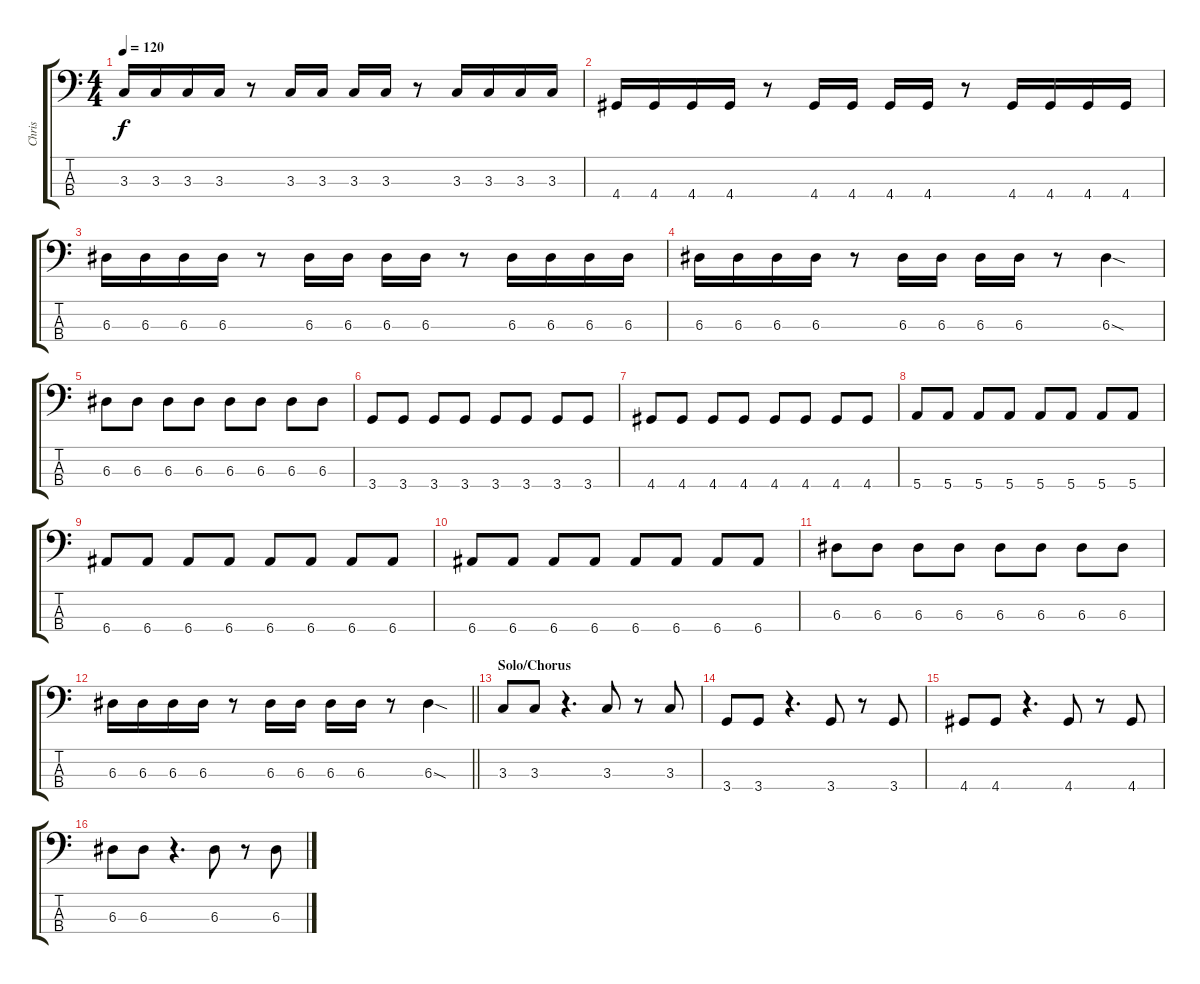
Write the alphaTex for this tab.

\track ("Chris" "Chris") {instrument electricbassfinger}
\staff {score tabs}
\tuning (G2 D2 A1 E1) {hide}
\ts (4 4)
\tempo 120
\clef f4
\ks c
3.3.16{dy f} 3.3.16 3.3.16 3.3.16 r.8 3.3.16 3.3.16 3.3.16 3.3.16 r.8 3.3.16 3.3.16 3.3.16 3.3.16 |
4.4.16 4.4.16 4.4.16 4.4.16 r.8 4.4.16 4.4.16 4.4.16 4.4.16 r.8 4.4.16 4.4.16 4.4.16 4.4.16 |
6.3.16 6.3.16 6.3.16 6.3.16 r.8 6.3.16 6.3.16 6.3.16 6.3.16 r.8 6.3.16 6.3.16 6.3.16 6.3.16 |
6.3.16 6.3.16 6.3.16 6.3.16 r.8 6.3.16 6.3.16 6.3.16 6.3.16 r.8 6.3{sod}.4 |
6.3.8 6.3.8 6.3.8 6.3.8 6.3.8 6.3.8 6.3.8 6.3.8 |
3.4.8 3.4.8 3.4.8 3.4.8 3.4.8 3.4.8 3.4.8 3.4.8 |
4.4.8 4.4.8 4.4.8 4.4.8 4.4.8 4.4.8 4.4.8 4.4.8 |
5.4.8 5.4.8 5.4.8 5.4.8 5.4.8 5.4.8 5.4.8 5.4.8 |
6.4.8 6.4.8 6.4.8 6.4.8 6.4.8 6.4.8 6.4.8 6.4.8 |
6.4.8 6.4.8 6.4.8 6.4.8 6.4.8 6.4.8 6.4.8 6.4.8 |
6.3.8 6.3.8 6.3.8 6.3.8 6.3.8 6.3.8 6.3.8 6.3.8 |
\barLineRight lightlight
6.3.16 6.3.16 6.3.16 6.3.16 r.8 6.3.16 6.3.16 6.3.16 6.3.16 r.8 6.3{sod}.4 |
\section ("" "Solo/Chorus")
3.3.8 3.3.8 r.4{d} 3.3.8 r.8 3.3.8 |
3.4.8 3.4.8 r.4{d} 3.4.8 r.8 3.4.8 |
4.4.8 4.4.8 r.4{d} 4.4.8 r.8 4.4.8 |
6.3.8 6.3.8 r.4{d} 6.3.8 r.8 6.3.8
